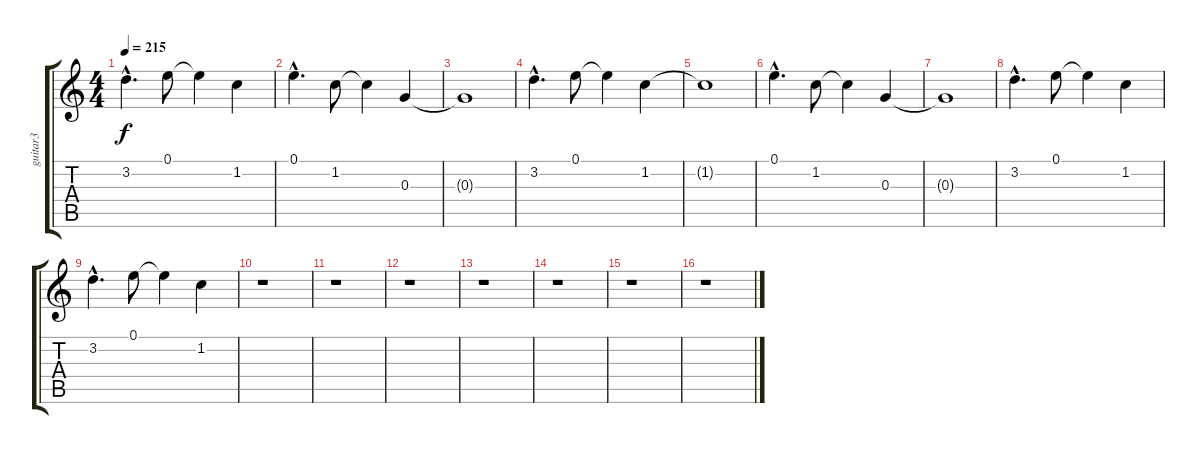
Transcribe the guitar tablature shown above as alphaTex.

\track ("guitar3" "guitar3") {instrument acousticguitarsteel}
\staff {score tabs}
\tuning (E4 B3 G3 D3 A2 E2) {hide}
\ts (4 4)
\tempo 215
\clef g2
\ks c
3.2{hac}.4{d dy f} 0.1.8 0.1{t}.4 1.2.4 |
0.1{hac}.4{d} 1.2.8 1.2{t}.4 0.3.4 |
0.3{t}.1 |
3.2{hac}.4{d} 0.1.8 0.1{t}.4 1.2.4 |
1.2{t}.1 |
0.1{hac}.4{d} 1.2.8 1.2{t}.4 0.3.4 |
0.3{t}.1 |
3.2{hac}.4{d} 0.1.8 0.1{t}.4 1.2.4 |
3.2{hac}.4{d} 0.1.8 0.1{t}.4 1.2.4 |
r.1 |
r.1 |
r.1 |
r.1 |
r.1 |
r.1 |
r.1
